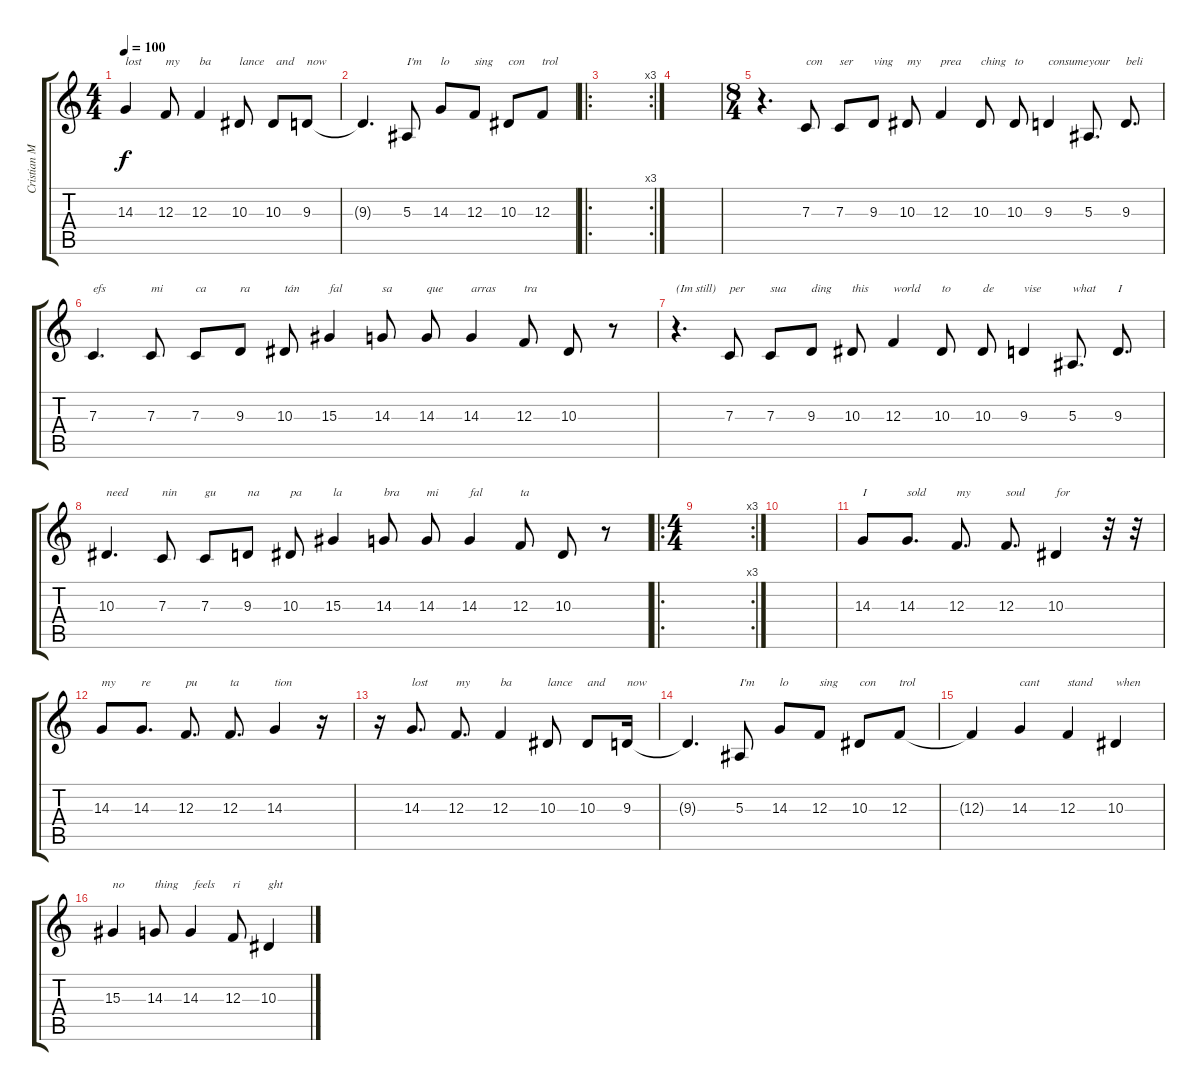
\track ("Cristian Machado (Vocals)" "Cristian M") {instrument shakuhachi}
\staff {score tabs}
\tuning (D4 A3 F3 C3 G2 C2) {hide}
\ts (4 4)
\tempo 100
\clef g2
\ks c
14.3.4{txt "lost" dy f} 12.3.8{txt "my"} 12.3.4{txt "ba"} 10.3.8{txt "lance"} 10.3.8{txt " and"} 9.3.8{txt "now"} |
9.3{t}.4{d} 5.3.8{txt "I'm "} 14.3.8{txt "lo"} 12.3.8{txt "sing"} 10.3.8{txt "con"} 12.3.8{txt "trol"} |
\ro
\rc 3
|
|
\ts (8 4)
r.4{d} 7.3.8{txt "con"} 7.3.8{txt "ser"} 9.3.8{txt "ving"} 10.3.8{txt "my"} 12.3.4{txt "prea"} 10.3.8{txt "ching"} 10.3.8{txt "to"} 9.3.4{txt "consume"} 5.3.8{d txt "your"} 9.3.8{d txt "beli"} |
7.3.4{d txt "efs"} 7.3.8{txt "mi"} 7.3.8{txt "ca"} 9.3.8{txt "ra"} 10.3.8{txt "tán"} 15.3.4{txt "fal"} 14.3.8{txt "sa"} 14.3.8{txt "que"} 14.3.4{txt "arras"} 12.3.8{txt "tra"} 10.3.8 r.8 |
r.4{d txt "(Im still)"} 7.3.8{txt "per"} 7.3.8{txt "sua"} 9.3.8{txt "ding"} 10.3.8{txt "this"} 12.3.4{txt "world"} 10.3.8{txt "to"} 10.3.8{txt "de"} 9.3.4{txt "vise"} 5.3.8{d txt "what"} 9.3.8{d txt "I"} |
10.3.4{d txt "need"} 7.3.8{txt "nin"} 7.3.8{txt "gu"} 9.3.8{txt "na"} 10.3.8{txt "pa"} 15.3.4{txt "la"} 14.3.8{txt "bra"} 14.3.8{txt "mi"} 14.3.4{txt "fal"} 12.3.8{txt "ta"} 10.3.8 r.8 |
\ro
\rc 3
\ts (4 4)
|
|
14.3.8{txt "I"} 14.3.8{d txt "sold"} 12.3.8{d txt "my"} 12.3.8{d txt "soul"} 10.3.4{txt "for"} r.32 r.32 |
14.3.8{txt "my"} 14.3.8{d txt "re"} 12.3.8{d txt "pu"} 12.3.8{d txt "ta"} 14.3.4{txt "tion"} r.16 |
r.16 14.3.8{d txt "lost"} 12.3.8{d txt "my"} 12.3.4{txt "ba"} 10.3.8{txt "lance"} 10.3.8{txt "and"} 9.3.16{txt "now"} |
9.3{t}.4{d} 5.3.8{txt "I'm"} 14.3.8{txt "lo"} 12.3.8{txt "sing"} 10.3.8{txt "con"} 12.3.8{txt "trol"} |
12.3{t}.4 14.3.4{txt "cant"} 12.3.4{txt "stand"} 10.3.4{txt "when"} |
15.3.4{txt "no"} 14.3.8{txt "thing"} 14.3.4{txt " feels"} 12.3.8{txt "ri"} 10.3.4{txt "ght"}
